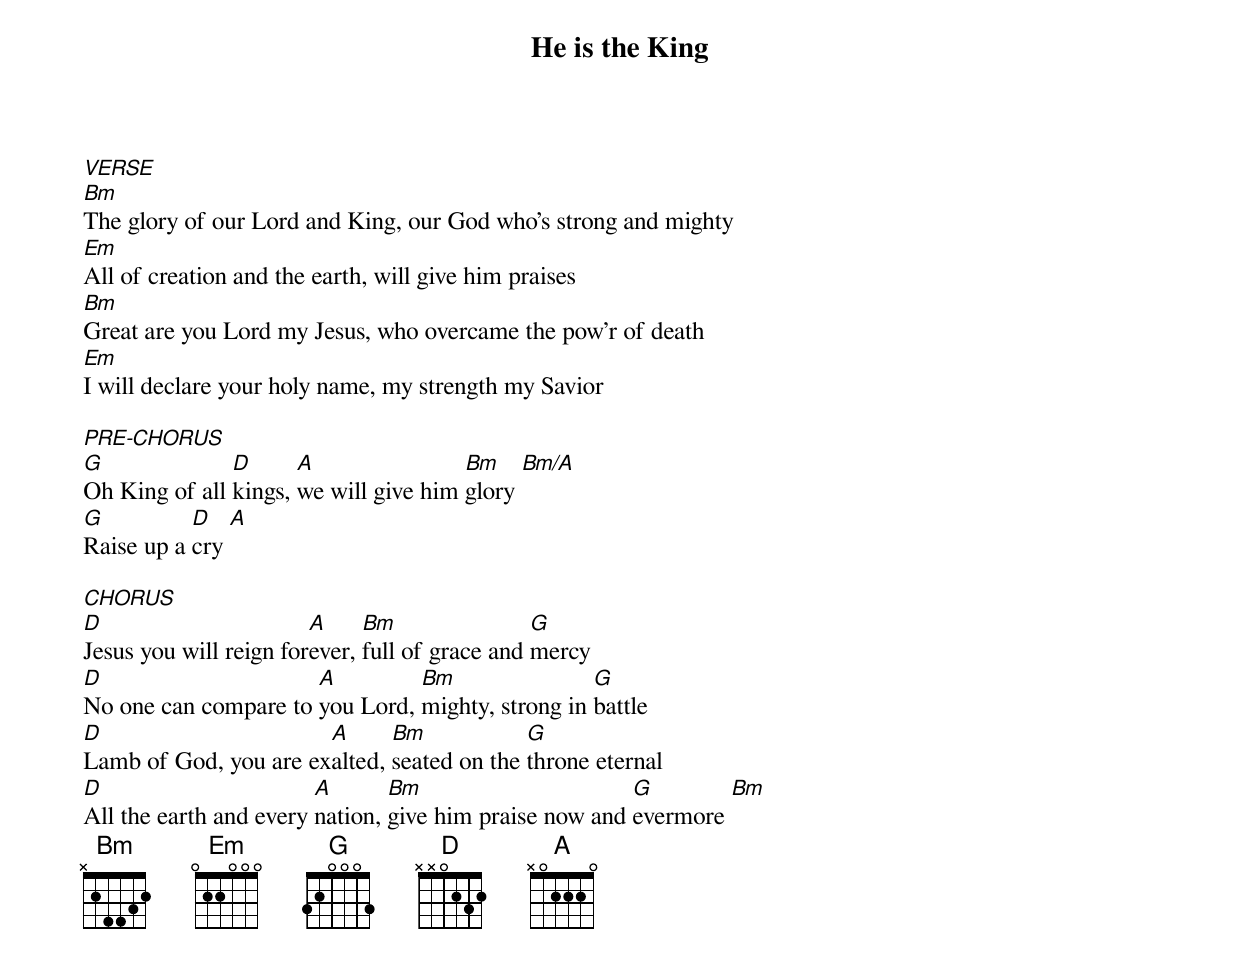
{title: He is the King}
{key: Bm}
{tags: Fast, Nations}
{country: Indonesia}

[VERSE]
[Bm]The glory of our Lord and King, our God who’s strong and mighty
[Em]All of creation and the earth, will give him praises
[Bm]Great are you Lord my Jesus, who overcame the pow’r of death
[Em]I will declare your holy name, my strength my Savior

[PRE-CHORUS]
[G]Oh King of all [D]kings, [A]we will give him [Bm]glory [Bm/A]
[G]Raise up a [D]cry [A]

[CHORUS]
[D]Jesus you will reign for[A]ever, [Bm]full of grace and [G]mercy
[D]No one can compare to [A]you Lord, [Bm]mighty, strong in [G]battle
[D]Lamb of God, you are ex[A]alted, [Bm]seated on the [G]throne eternal
[D]All the earth and every [A]nation, [Bm]give him praise now and [G]evermore [Bm]
